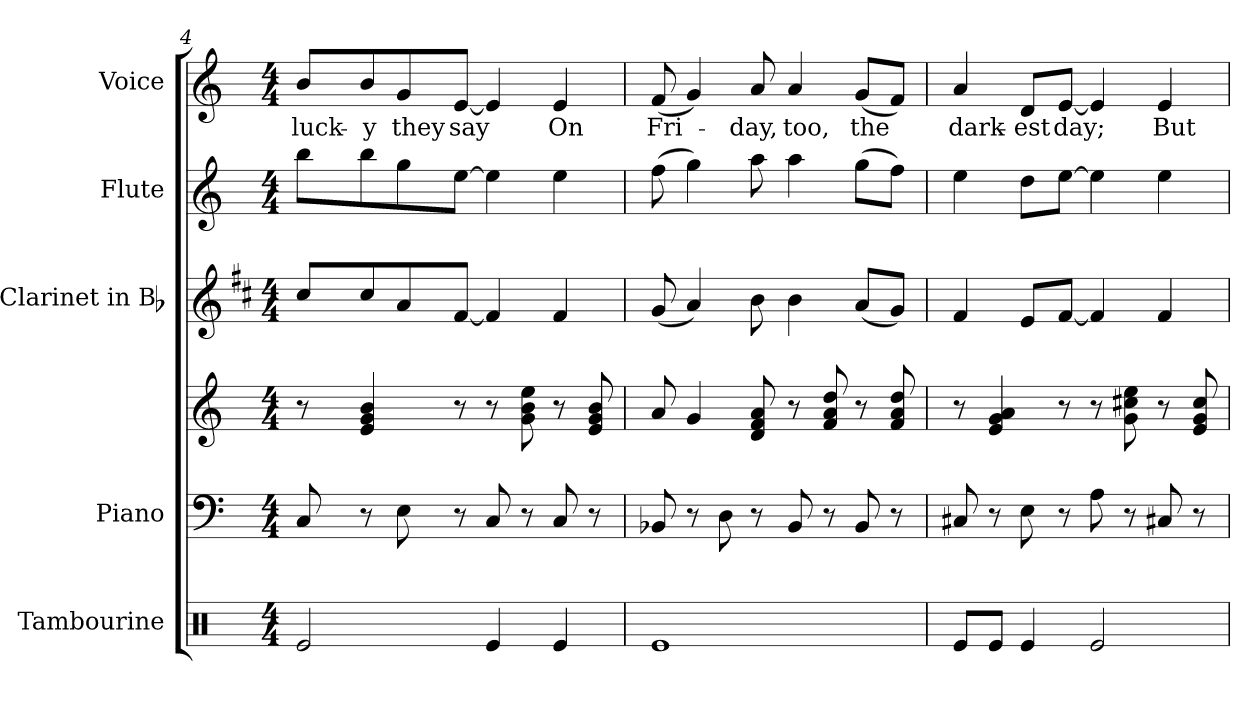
**kern	**kern	**kern	**kern	**kern	**kern	**text
*part5	*part4	*part4	*part3	*part2	*part1	*part1
*staff6	*staff5	*staff4	*staff3	*staff2	*staff1	*staff1
*I"Tambourine	*I"Piano	*	*I"Clarinet in Bb	*I"Flute	*I"Voice	*
*I'Tamb.	*I'Pno.	*	*I'Cl.	*I'Fl.	*I'Voice	*
*clefX	*clefF4	*clefG2	*clefG2	*clefG2	*clefG2	*
*	*	*	*ITrd1c2	*	*	*
*k[]	*k[]	*k[]	*k[]	*k[]	*k[]	*
*C:	*C:	*C:	*C:	*C:	*C:	*
*M4/4	*M4/4	*M4/4	*M4/4	*M4/4	*M4/4	*
=4	=4	=4	=4	=4	=4	=4
!	!	!	!	!	!	!LO:LY:b:color=#000000
2Rei/	8Ci/	8r	8bi/L	8bbi\L	8bi/L	-luck-
!	!	!	!	!	!	!LO:LY:b:color=#000000
.	8r	4ei/ 4gi 4bi	8bi/	8bbi\	8bi/	-y
!	!	!	!	!	!	!LO:LY:b:color=#000000
.	8Ei\	.	8gi/	8ggi\	8gi/	they
!	!	!	!	!	!	!LO:LY:b:color=#000000
.	8r	8r	[8ei/J	[8eei\J	[8ei/J	say
4Rei/	8Ci/	8r	4ei/]	4eei\]	4ei/]	.
.	8r	8gi\ 8bi 8eei	.	.	.	.
!	!	!	!	!	!	!LO:LY:b:color=#000000
4Rei/	8Ci/	8r	4ei/	4eei\	4ei/	On
.	8r	8ei/ 8gi 8bi	.	.	.	.
=5	=5	=5	=5	=5	=5	=5
!	!	!	!	!	!	!LO:LY:b:color=#000000
1Rei	8BB-Xi/	8ai/	(8fi/	(8ffi\	(8fi/	Fri-
.	8r	4gi/	4gi/)	4ggi\)	4gi/)	.
.	8Di\	.	.	.	.	.
!	!	!	!	!	!	!LO:LY:b:color=#000000
.	8r	8di/ 8fi 8ai	8ai\	8aai\	8ai/	-day,
!	!	!	!	!	!	!LO:LY:b:color=#000000
.	8BB-i/	8r	4ai\	4aai\	4ai/	too,
.	8r	8fi/ 8ai 8ddi	.	.	.	.
!	!	!	!	!	!	!LO:LY:b:color=#000000
.	8BB-i/	8r	(8gi/L	(8ggi\L	(8gi/L	the
.	8r	8fi/ 8ai 8ddi	8fi/J)	8ffi\J)	8fi/J)	.
!!LO:LB:g=z
=6	=6	=6	=6	=6	=6	=6
!	!	!	!	!	!	!LO:LY:b:color=#000000
8Rei/L	8C#Xi/	8r	4ei/	4eei\	4ai/	dark-
8Rei/J	8r	4ei/ 4gi 4ai	.	.	.	.
!	!	!	!	!	!	!LO:LY:b:color=#000000
4Rei/	8Ei\	.	8di/L	8ddi\L	8di/L	-est
!	!	!	!	!	!	!LO:LY:b:color=#000000
.	8r	8r	[8ei/J	[8eei\J	[8ei/J	day;
2Rei/	8Ai\	8r	4ei/]	4eei\]	4ei/]	.
.	8r	8gi\ 8cc#Xi 8eei	.	.	.	.
!	!	!	!	!	!	!LO:LY:b:color=#000000
.	8C#Xi/	8r	4ei/	4eei\	4ei/	But
.	8r	8ei/ 8gi 8cc#i	.	.	.	.
=	=	=	=	=	=	=
*-	*-	*-	*-	*-	*-	*-
